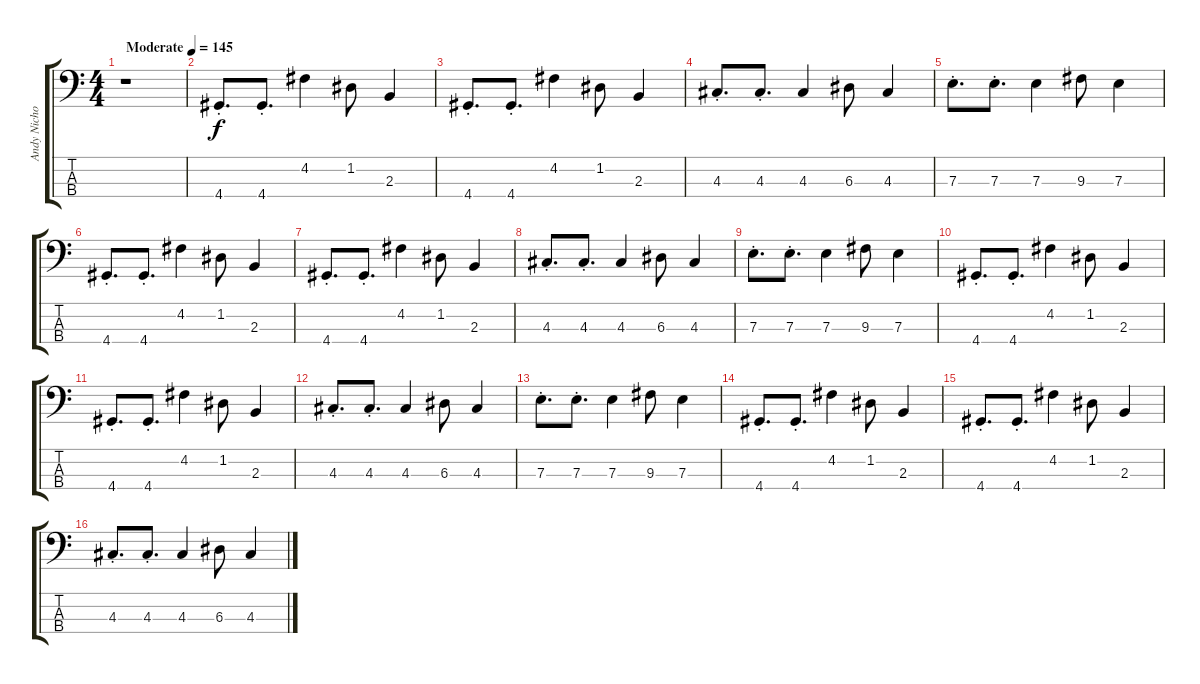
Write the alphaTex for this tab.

\track ("Andy Nicholson - Bass" "Andy Nicho") {instrument electricbassfinger}
\staff {score tabs}
\tuning (G2 D2 A1 E1) {hide}
\ts (4 4)
\tempo (145 "Moderate")
\clef f4
\ks c
r.1{dy f instrument electricbassfinger} |
4.4{st}.8{d} 4.4{st}.8{d} 4.2.4 1.2.8 2.3.4 |
4.4{st}.8{d} 4.4{st}.8{d} 4.2.4 1.2.8 2.3.4 |
4.3{st}.8{d} 4.3{st}.8{d} 4.3.4 6.3.8 4.3.4 |
7.3{st}.8{d} 7.3{st}.8{d} 7.3.4 9.3.8 7.3.4 |
4.4{st}.8{d} 4.4{st}.8{d} 4.2.4 1.2.8 2.3.4 |
4.4{st}.8{d} 4.4{st}.8{d} 4.2.4 1.2.8 2.3.4 |
4.3{st}.8{d} 4.3{st}.8{d} 4.3.4 6.3.8 4.3.4 |
7.3{st}.8{d} 7.3{st}.8{d} 7.3.4 9.3.8 7.3.4 |
4.4{st}.8{d} 4.4{st}.8{d} 4.2.4 1.2.8 2.3.4 |
4.4{st}.8{d} 4.4{st}.8{d} 4.2.4 1.2.8 2.3.4 |
4.3{st}.8{d} 4.3{st}.8{d} 4.3.4 6.3.8 4.3.4 |
7.3{st}.8{d} 7.3{st}.8{d} 7.3.4 9.3.8 7.3.4 |
4.4{st}.8{d} 4.4{st}.8{d} 4.2.4 1.2.8 2.3.4 |
4.4{st}.8{d} 4.4{st}.8{d} 4.2.4 1.2.8 2.3.4 |
4.3{st}.8{d} 4.3{st}.8{d} 4.3.4 6.3.8 4.3.4
